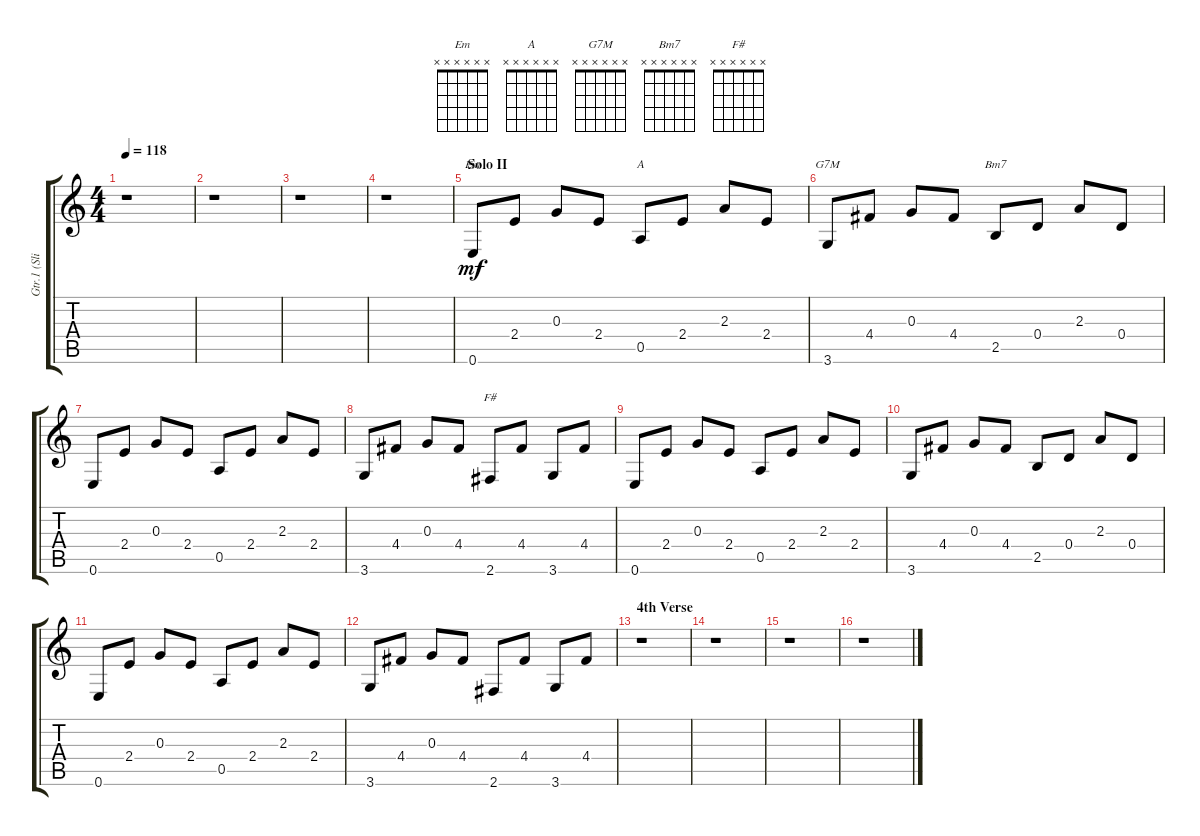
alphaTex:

\track ("Gtr.1 (Slight dist.)" "Gtr.1 (Sli") {instrument overdrivenguitar}
\staff {score tabs}
\tuning (E4 B3 G3 D3 A2 E2) {hide}
\chord ("Em" x x x x x x) {firstfret 0}
\chord ("A" x x x x x x) {firstfret 0}
\chord ("G7M" x x x x x x) {firstfret 0}
\chord ("Bm7" x x x x x x) {firstfret 0}
\chord ("F#" x x x x x x) {firstfret 0}
\ts (4 4)
\tempo 118
\clef g2
\ks c
r.1{dy mf} |
r.1 |
r.1 |
r.1 |
\section ("" "Solo II")
0.6.8{ch "Em"} 2.4.8 0.3.8 2.4.8 0.5.8{ch "A"} 2.4.8 2.3.8 2.4.8 |
3.6.8{ch "G7M"} 4.4.8 0.3.8 4.4.8 2.5.8{ch "Bm7"} 0.4.8 2.3.8 0.4.8 |
0.6.8 2.4.8 0.3.8 2.4.8 0.5.8 2.4.8 2.3.8 2.4.8 |
3.6.8 4.4.8 0.3.8 4.4.8 2.6.8{ch "F#"} 4.4.8 3.6.8 4.4.8 |
0.6.8 2.4.8 0.3.8 2.4.8 0.5.8 2.4.8 2.3.8 2.4.8 |
3.6.8 4.4.8 0.3.8 4.4.8 2.5.8 0.4.8 2.3.8 0.4.8 |
0.6.8 2.4.8 0.3.8 2.4.8 0.5.8 2.4.8 2.3.8 2.4.8 |
3.6.8 4.4.8 0.3.8 4.4.8 2.6.8 4.4.8 3.6.8 4.4.8 |
\section ("" "4th Verse")
r.1 |
r.1 |
r.1 |
r.1
